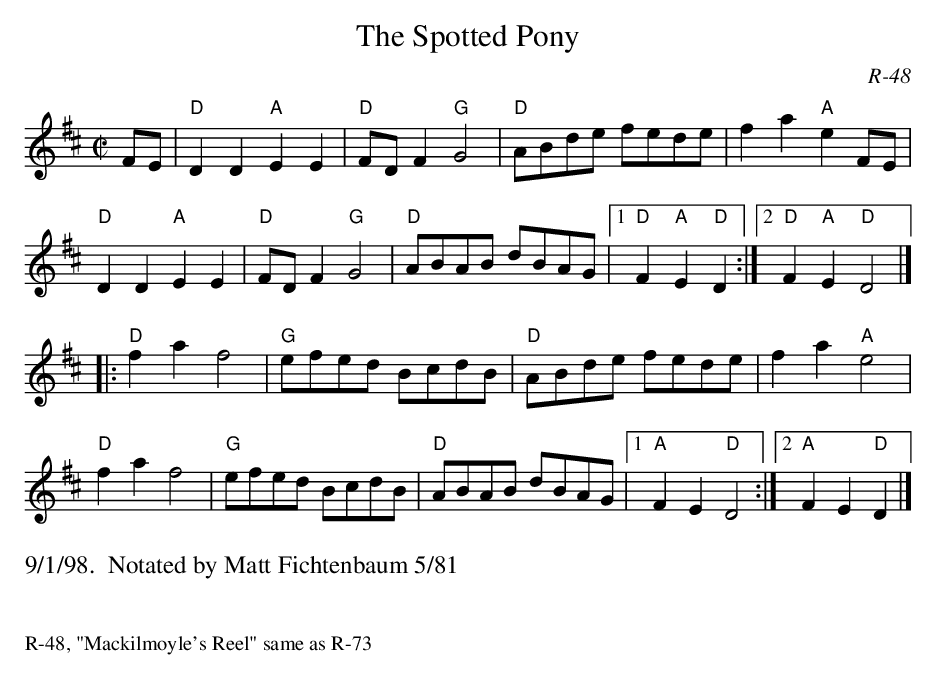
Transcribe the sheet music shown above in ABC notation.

X:1
T: Spotted Pony, The
C: R-48
M: C|
K: D
FE| "D"D2D2 "A"E2E2| "D"FDF2 "G"G4| "D"ABde fede| f2a2 "A"e2 FE|
    "D"D2D2 "A"E2E2| "D"FDF2 "G"G4| "D"ABAB dBAG |1 "D"F2"A"E2 "D"D2 :|2 "D"F2"A"E2 "D"D4 |]
|:\
"D"f2a2 f4| "G"efed BcdB| "D"ABde fede| f2a2 "A"e4|
"D"f2a2 f4| "G"efed BcdB| "D"ABAB dBAG |1 "A"F2E2 "D"D4 :|2 "A"F2E2 "D"D2|]
